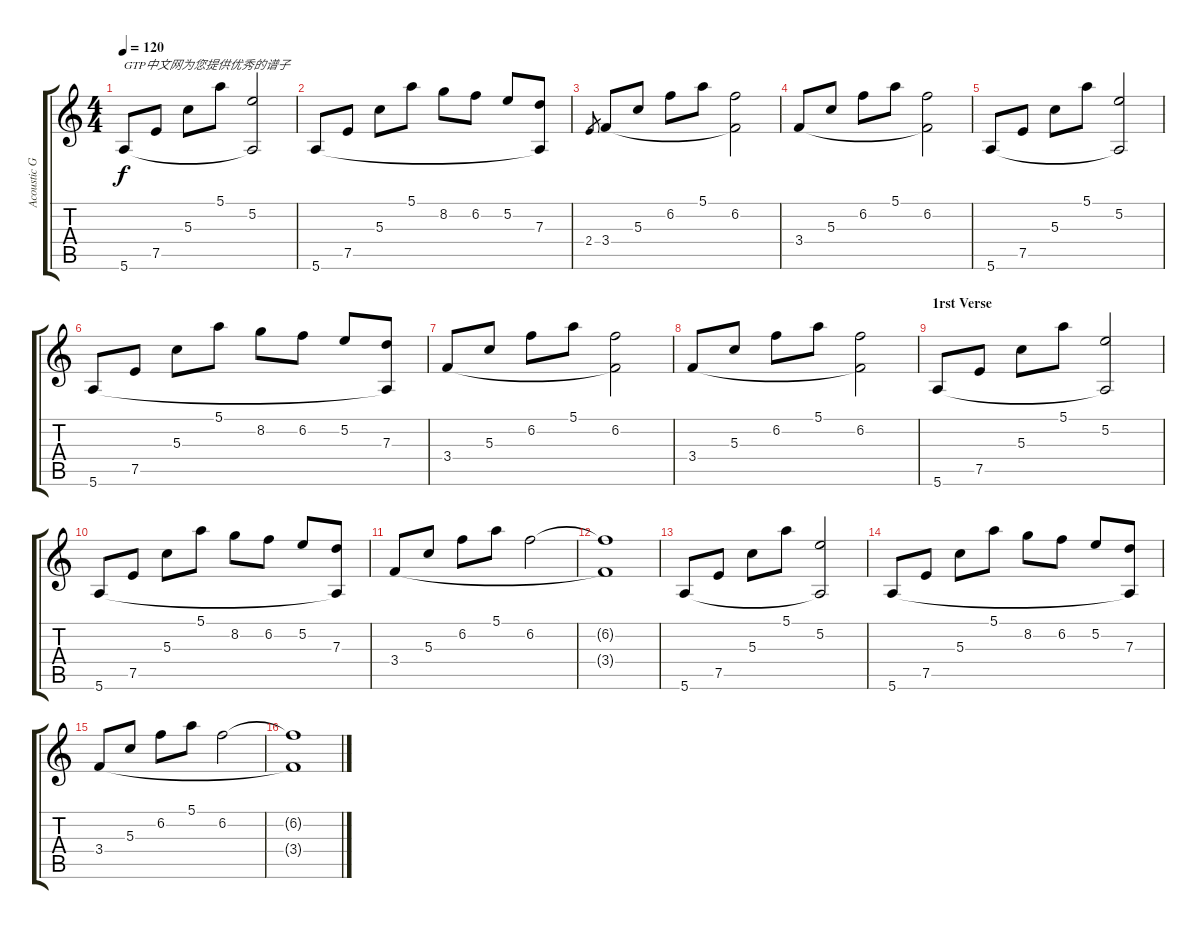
\track ("Acoustic Guitar 1" "Acoustic G") {instrument acousticguitarsteel}
\staff {score tabs}
\tuning (E4 B3 G3 D3 A2 E2) {hide}
\ts (4 4)
\tempo 120
\clef g2
\ks c
5.6.8{txt "GTP中文网为您提供优秀的谱子" dy f} 7.5.8 5.3.8 5.1.8 (5.2 5.6{t}).2 |
5.6.8 7.5.8 5.3.8 5.1.8 8.2.8 6.2.8 5.2.8 (7.3 5.6{t}).8 |
2.4.8{gr} 3.4.8 5.3.8 6.2.8 5.1.8 (6.2 3.4{t}).2 |
3.4.8 5.3.8 6.2.8 5.1.8 (6.2 3.4{t}).2 |
5.6.8 7.5.8 5.3.8 5.1.8 (5.2 5.6{t}).2 |
5.6.8 7.5.8 5.3.8 5.1.8 8.2.8 6.2.8 5.2.8 (7.3 5.6{t}).8 |
3.4.8 5.3.8 6.2.8 5.1.8 (6.2 3.4{t}).2 |
3.4.8 5.3.8 6.2.8 5.1.8 (6.2 3.4{t}).2 |
\section ("" "1rst Verse")
5.6.8 7.5.8 5.3.8 5.1.8 (5.2 5.6{t}).2 |
5.6.8 7.5.8 5.3.8 5.1.8 8.2.8 6.2.8 5.2.8 (7.3 5.6{t}).8 |
3.4.8 5.3.8 6.2.8 5.1.8 6.2.2 |
(6.2{t} 3.4{t}).1 |
5.6.8 7.5.8 5.3.8 5.1.8 (5.2 5.6{t}).2 |
5.6.8 7.5.8 5.3.8 5.1.8 8.2.8 6.2.8 5.2.8 (7.3 5.6{t}).8 |
3.4.8 5.3.8 6.2.8 5.1.8 6.2.2 |
(6.2{t} 3.4{t}).1
